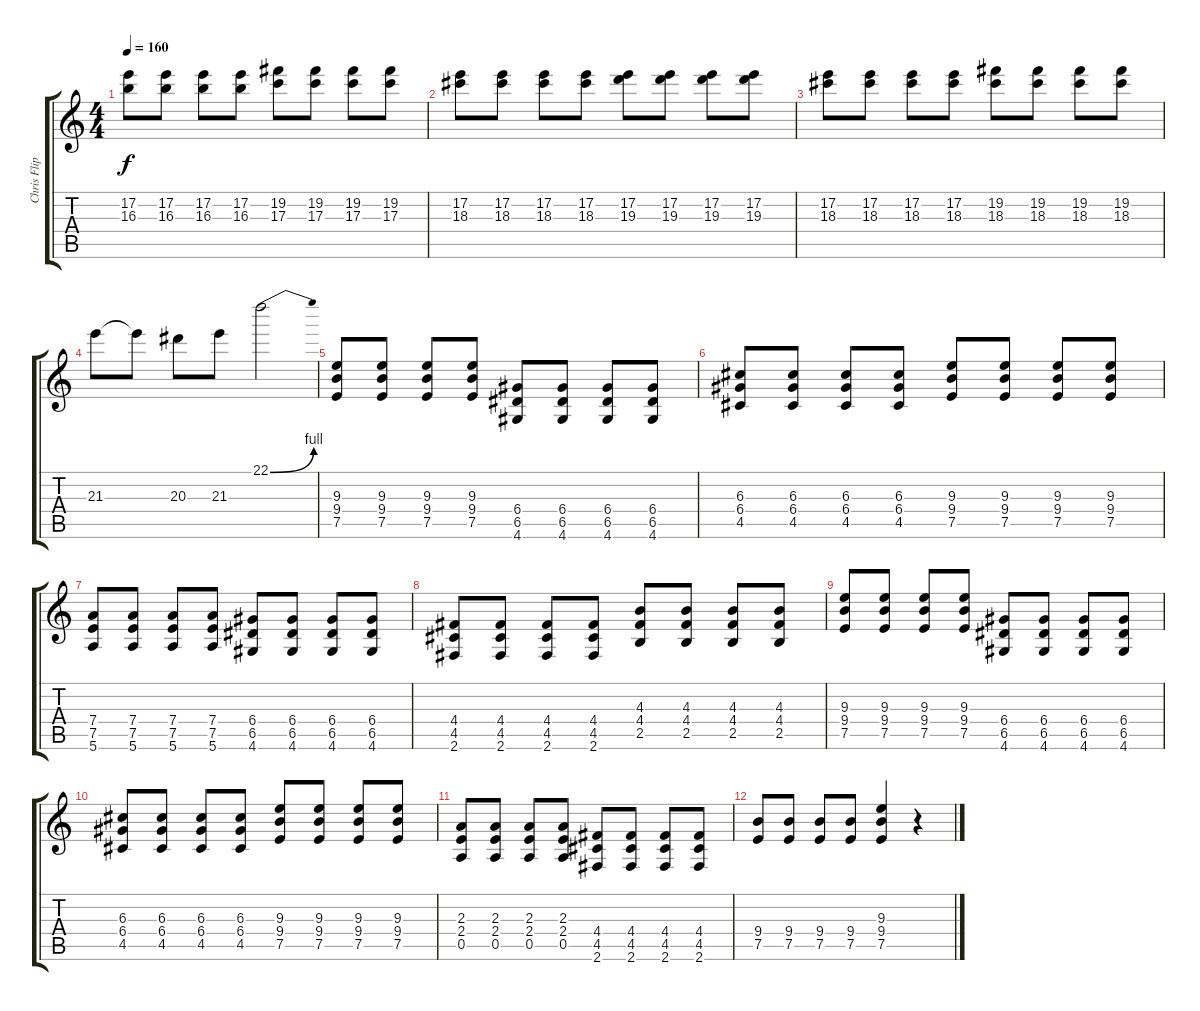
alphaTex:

\track ("Chris Flippin" "Chris Flip") {instrument overdrivenguitar}
\staff {score tabs}
\tuning (E4 B3 G3 D3 A2 E2) {hide}
\ts (4 4)
\tempo 160
\clef g2
\ks c
(17.2 16.3).8{dy f} (17.2 16.3).8 (17.2 16.3).8 (17.2 16.3).8 (19.2 17.3).8 (19.2 17.3).8 (19.2 17.3).8 (19.2 17.3).8 |
(17.2 18.3).8 (17.2 18.3).8 (17.2 18.3).8 (17.2 18.3).8 (17.2 19.3).8 (17.2 19.3).8 (17.2 19.3).8 (17.2 19.3).8 |
(17.2 18.3).8 (17.2 18.3).8 (17.2 18.3).8 (17.2 18.3).8 (19.2 18.3).8 (19.2 18.3).8 (19.2 18.3).8 (19.2 18.3).8 |
21.3.8 21.3{t}.8 20.3.8 21.3.8 22.1{be (bend 0 0 60 4)}.2 |
(9.3 9.4 7.5).8 (9.3 9.4 7.5).8 (9.3 9.4 7.5).8 (9.3 9.4 7.5).8 (6.4 6.5 4.6).8 (6.4 6.5 4.6).8 (6.4 6.5 4.6).8 (6.4 6.5 4.6).8 |
(6.3 6.4 4.5).8 (6.3 6.4 4.5).8 (6.3 6.4 4.5).8 (6.3 6.4 4.5).8 (9.3 9.4 7.5).8 (9.3 9.4 7.5).8 (9.3 9.4 7.5).8 (9.3 9.4 7.5).8 |
(7.4 7.5 5.6).8 (7.4 7.5 5.6).8 (7.4 7.5 5.6).8 (7.4 7.5 5.6).8 (6.4 6.5 4.6).8 (6.4 6.5 4.6).8 (6.4 6.5 4.6).8 (6.4 6.5 4.6).8 |
(4.4 4.5 2.6).8 (4.4 4.5 2.6).8 (4.4 4.5 2.6).8 (4.4 4.5 2.6).8 (4.3 4.4 2.5).8 (4.3 4.4 2.5).8 (4.3 4.4 2.5).8 (4.3 4.4 2.5).8 |
(9.3 9.4 7.5).8 (9.3 9.4 7.5).8 (9.3 9.4 7.5).8 (9.3 9.4 7.5).8 (6.4 6.5 4.6).8 (6.4 6.5 4.6).8 (6.4 6.5 4.6).8 (6.4 6.5 4.6).8 |
(6.3 6.4 4.5).8 (6.3 6.4 4.5).8 (6.3 6.4 4.5).8 (6.3 6.4 4.5).8 (9.3 9.4 7.5).8 (9.3 9.4 7.5).8 (9.3 9.4 7.5).8 (9.3 9.4 7.5).8 |
(2.3 2.4 0.5).8 (2.3 2.4 0.5).8 (2.3 2.4 0.5).8 (2.3 2.4 0.5).8 (4.4 4.5 2.6).8 (4.4 4.5 2.6).8 (4.4 4.5 2.6).8 (4.4 4.5 2.6).8 |
(9.4 7.5).8{instrument electricguitarmuted} (9.4 7.5).8 (9.4 7.5).8 (9.4 7.5).8 (9.3 9.4 7.5).4{instrument overdrivenguitar} r.4
